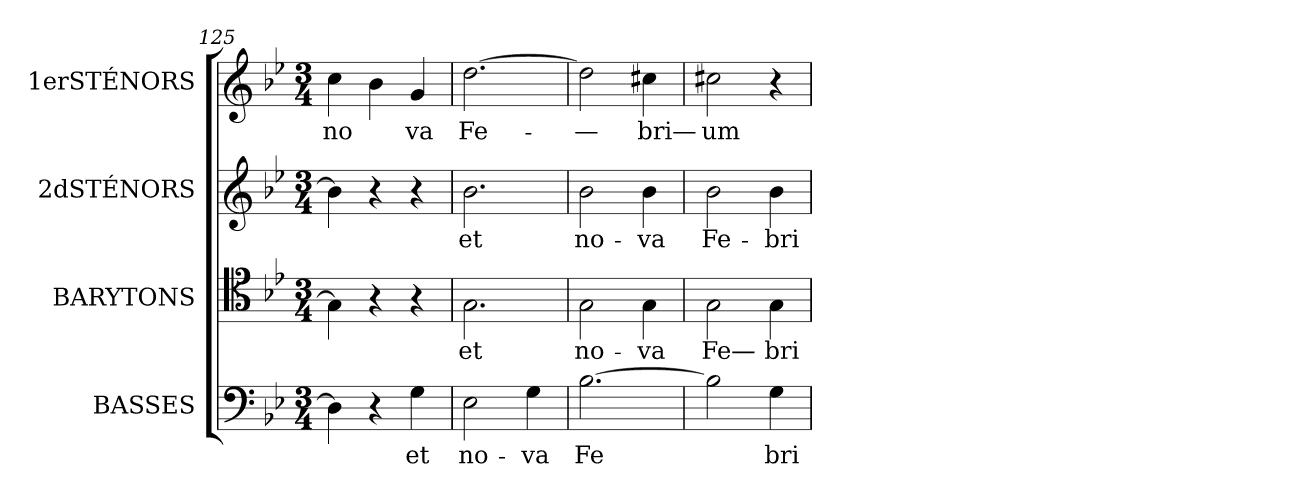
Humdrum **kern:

**kern	**text	**kern	**text	**kern	**text	**kern	**text
*part4	*part4	*part3	*part3	*part2	*part2	*part1	*part1
*staff4	*staff4	*staff3	*staff3	*staff2	*staff2	*staff1	*staff1
*I"BASSES	*	*I"BARYTONS	*	*I"2dSTÉNORS	*	*I"1erSTÉNORS	*
*clefF4	*	*clefC4	*	*clefG2	*	*clefG2	*
*k[b-e-]	*	*k[b-e-]	*	*k[b-e-]	*	*k[b-e-]	*
*M3/4	*	*M3/4	*	*M3/4	*	*M3/4	*
=125	=125	=125	=125	=125	=125	=125	=125
4Di\]	.	4Gi\]	.	4b-i\]	.	4cci\	no
4r	.	4r	.	4r	.	4b-i\	--
4Gi\	et	4r	.	4r	.	4gi/	va
=126	=126	=126	=126	=126	=126	=126	=126
2E-i\	no-	2.Gi\	et	2.b-i\	et	[2.ddi\	Fe-
4Gi\	va	.	.	.	.	.	.
=127	=127	=127	=127	=127	=127	=127	=127
[2.B-i\	Fe	2Gi\	no-	2b-i\	no-	2ddi\]	—
.	.	4Gi\	va	4b-i\	va	4cc#Xi\	bri—
=128	=128	=128	=128	=128	=128	=128	=128
2B-i\]	.	2Gi\	Fe—	2b-i\	Fe-	2cc#Xi\	um
4Gi\	bri-	4Gi\	bri-	4b-i\	bri-	4r	.
=	=	=	=	=	=	=	=
*-	*-	*-	*-	*-	*-	*-	*-
